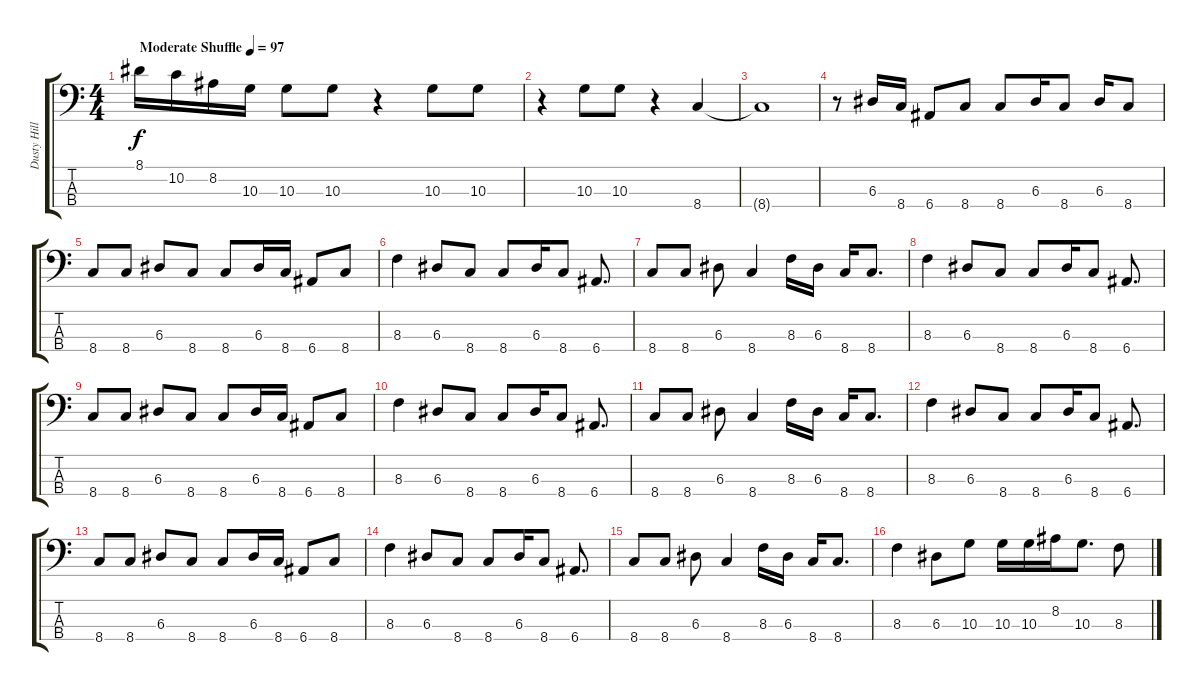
\track ("Dusty Hill Bass" "Dusty Hill") {instrument electricbassfinger}
\staff {score tabs}
\tuning (G2 D2 A1 E1) {hide}
\ts (4 4)
\tempo (97 "Moderate Shuffle")
\clef f4
\ks c
8.1.16{dy f instrument electricbassfinger} 10.2.16 8.2.16 10.3.16 10.3.8 10.3.8 r.4 10.3.8 10.3.8 |
r.4 10.3.8 10.3.8 r.4 8.4.4 |
8.4{t}.1 |
r.8 6.3.16 8.4.16 6.4.8 8.4.8 8.4.8 6.3.16 8.4.8 6.3.16 8.4.8 |
8.4.8 8.4.8 6.3.8 8.4.8 8.4.8 6.3.16 8.4.16 6.4.8 8.4.8 |
8.3.4 6.3.8 8.4.8 8.4.8 6.3.16 8.4.8 6.4.8{d} |
8.4.8 8.4.8 6.3.8 8.4.4 8.3.16 6.3.16 8.4.16 8.4.8{d} |
8.3.4 6.3.8 8.4.8 8.4.8 6.3.16 8.4.8 6.4.8{d} |
8.4.8 8.4.8 6.3.8 8.4.8 8.4.8 6.3.16 8.4.16 6.4.8 8.4.8 |
8.3.4 6.3.8 8.4.8 8.4.8 6.3.16 8.4.8 6.4.8{d} |
8.4.8 8.4.8 6.3.8 8.4.4 8.3.16 6.3.16 8.4.16 8.4.8{d} |
8.3.4 6.3.8 8.4.8 8.4.8 6.3.16 8.4.8 6.4.8{d} |
8.4.8 8.4.8 6.3.8 8.4.8 8.4.8 6.3.16 8.4.16 6.4.8 8.4.8 |
8.3.4 6.3.8 8.4.8 8.4.8 6.3.16 8.4.8 6.4.8{d} |
8.4.8 8.4.8 6.3.8 8.4.4 8.3.16 6.3.16 8.4.16 8.4.8{d} |
8.3.4 6.3.8 10.3.8 10.3.16 10.3.16 8.2.16 10.3.8{d} 8.3.8
